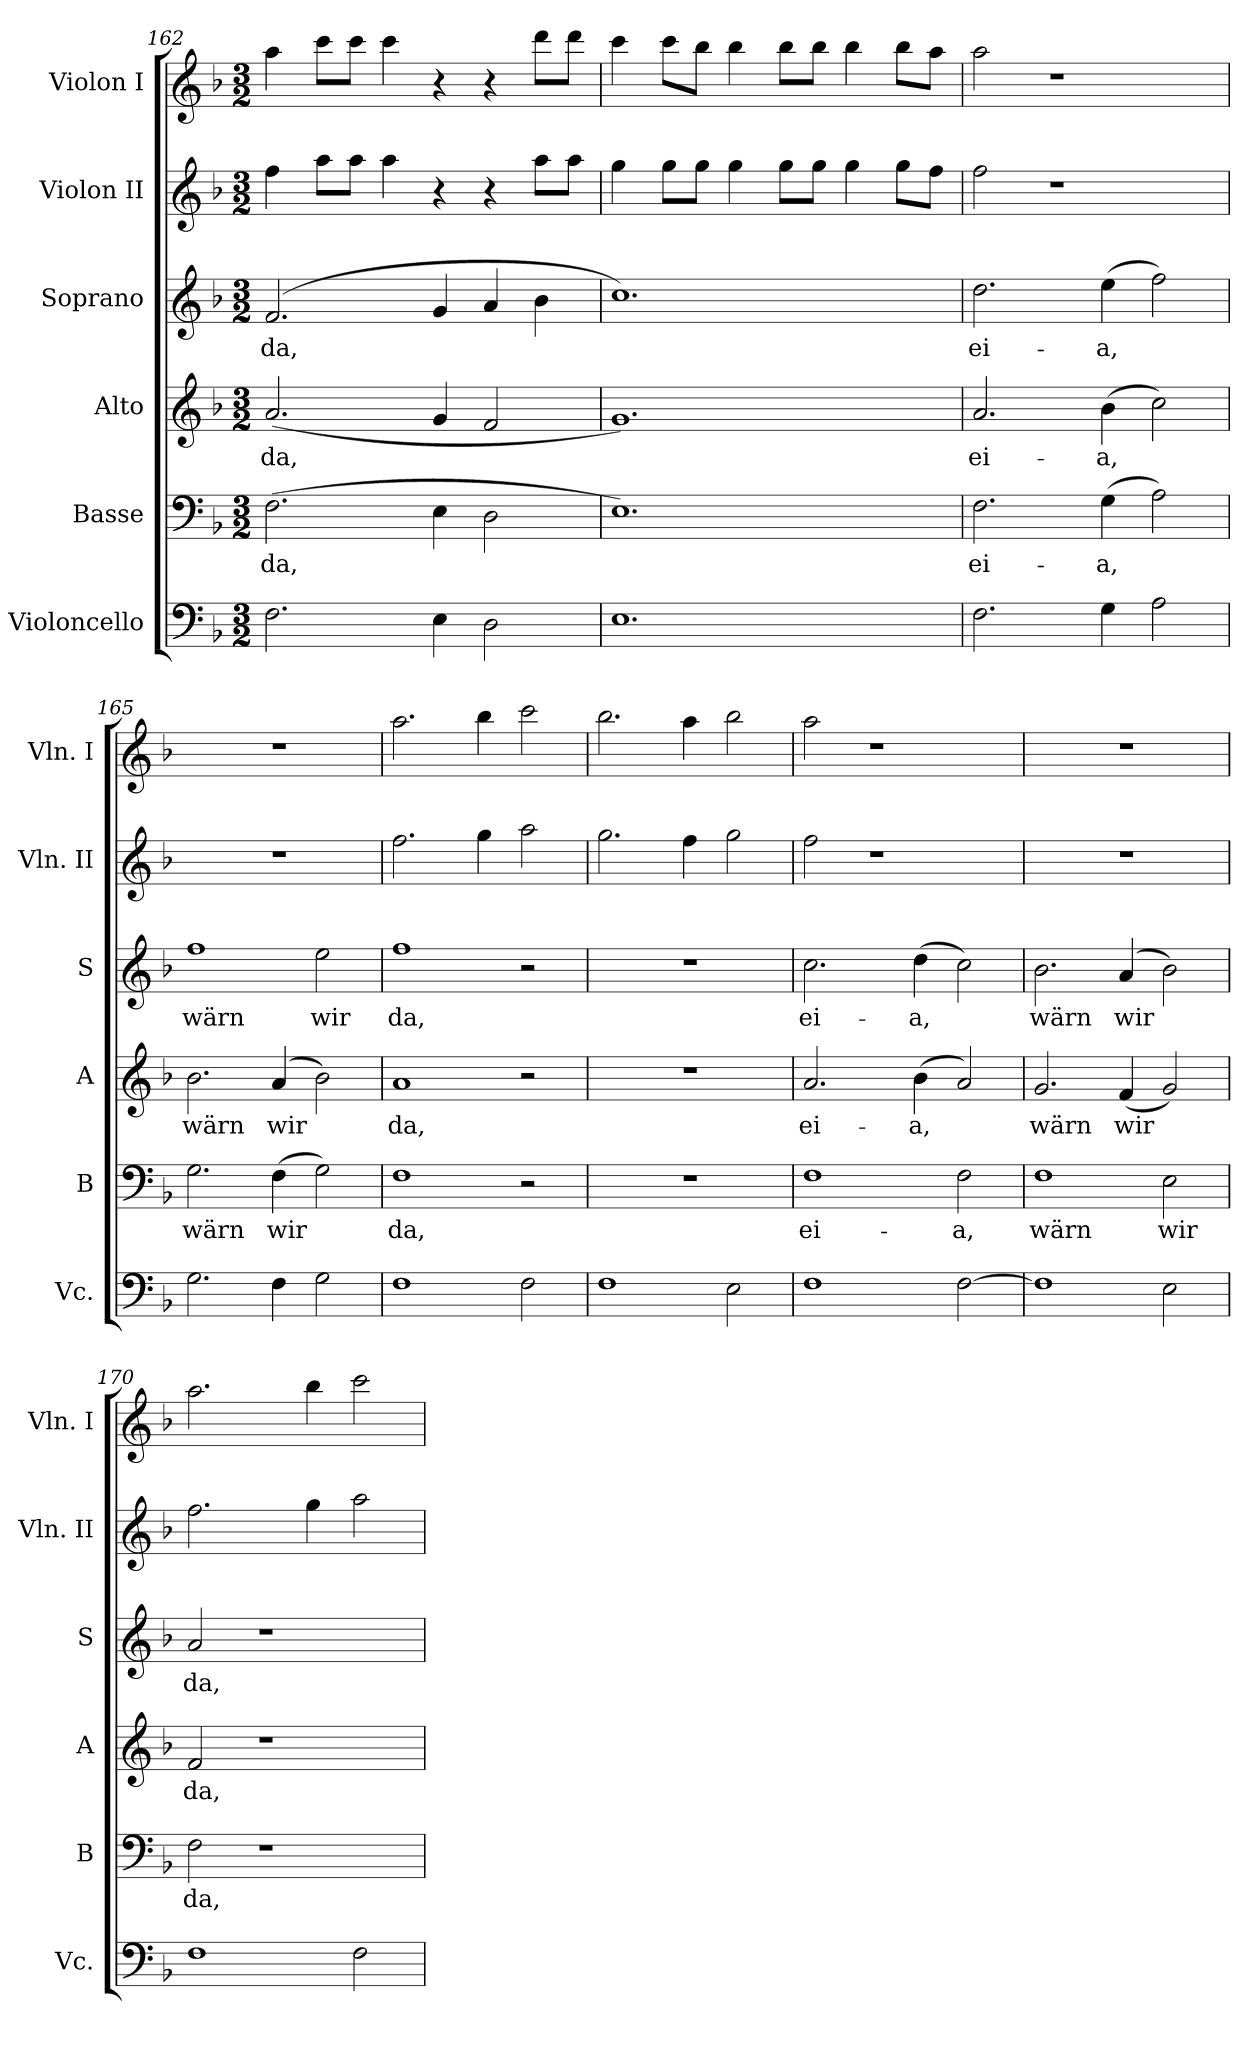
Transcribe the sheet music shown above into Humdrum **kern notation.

**kern	**kern	**text	**kern	**text	**kern	**text	**kern	**kern
*part6	*part5	*part5	*part4	*part4	*part3	*part3	*part2	*part1
*staff6	*staff5	*staff5	*staff4	*staff4	*staff3	*staff3	*staff2	*staff1
*I"Violoncello	*I"Basse	*	*I"Alto	*	*I"Soprano	*	*I"Violon II	*I"Violon I
*I'Vc.	*I'B	*	*I'A	*	*I'S	*	*I'Vln. II	*I'Vln. I
*clefF4	*clefF4	*	*clefG2	*	*clefG2	*	*clefG2	*clefG2
*k[b-]	*k[b-]	*	*k[b-]	*	*k[b-]	*	*k[b-]	*k[b-]
*F:	*F:	*	*F:	*	*F:	*	*F:	*F:
*M3/2	*M3/2	*	*M3/2	*	*M3/2	*	*M3/2	*M3/2
=162	=162	=162	=162	=162	=162	=162	=162	=162
2.F\	(2.F\	da,	(2.a/	da,	(2.f/	da,	4ff\	4aa\
.	.	.	.	.	.	.	8aa\L	8ccc\L
.	.	.	.	.	.	.	8aa\J	8ccc\J
.	.	.	.	.	.	.	4aa\	4ccc\
4E\	4E\	.	4g/	.	4g/	.	4r	4r
2D\	2D\	.	2f/	.	4a/	.	4r	4r
.	.	.	.	.	4b-\	.	8aa\L	8ddd\L
.	.	.	.	.	.	.	8aa\J	8ddd\J
=163	=163	=163	=163	=163	=163	=163	=163	=163
1.E	1.E)	.	1.g)	.	1.cc)	.	4gg\	4ccc\
.	.	.	.	.	.	.	8gg\L	8ccc\L
.	.	.	.	.	.	.	8gg\J	8bb-\J
.	.	.	.	.	.	.	4gg\	4bb-\
.	.	.	.	.	.	.	8gg\L	8bb-\L
.	.	.	.	.	.	.	8gg\J	8bb-\J
.	.	.	.	.	.	.	4gg\	4bb-\
.	.	.	.	.	.	.	8gg\L	8bb-\L
.	.	.	.	.	.	.	8ff\J	8aa\J
=164	=164	=164	=164	=164	=164	=164	=164	=164
2.F\	2.F\	ei-	2.a/	ei-	2.dd\	ei-	2ff\	2aa\
.	.	.	.	.	.	.	1r	1r
4G\	(4G\	-a,	(4b-\	-a,	(4ee\	-a,	.	.
2A\	2A\)	.	2cc\)	.	2ff\)	.	.	.
=165	=165	=165	=165	=165	=165	=165	=165	=165
2.G\	2.G\	wärn	2.b-\	wärn	1ff	wärn	1.r	1.r
4F\	(4F\	wir	(4a/	wir	.	.	.	.
2G\	2G\)	.	2b-\)	.	2ee\	wir	.	.
=166	=166	=166	=166	=166	=166	=166	=166	=166
1F	1F	da,	1a	da,	1ff	da,	2.ff\	2.aa\
.	.	.	.	.	.	.	4gg\	4bb-\
2F\	2r	.	2r	.	2r	.	2aa\	2ccc\
!!LO:PB:g=z
=167	=167	=167	=167	=167	=167	=167	=167	=167
1F	1.r	.	1.r	.	1.r	.	2.gg\	2.bb-\
.	.	.	.	.	.	.	4ff\	4aa\
2E\	.	.	.	.	.	.	2gg\	2bb-\
=168	=168	=168	=168	=168	=168	=168	=168	=168
1F	1F	ei-	2.a/	ei-	2.cc\	ei-	2ff\	2aa\
.	.	.	.	.	.	.	1r	1r
.	.	.	(4b-\	-a,	(4dd\	-a,	.	.
[2F\	2F\	-a,	2a/)	.	2cc\)	.	.	.
=169	=169	=169	=169	=169	=169	=169	=169	=169
1F]	1F	wärn	2.g/	wärn	2.b-\	wärn	1.r	1.r
.	.	.	(4f/	wir	(4a/	wir	.	.
2E\	2E\	wir	2g/)	.	2b-\)	.	.	.
=170	=170	=170	=170	=170	=170	=170	=170	=170
1F	2F\	da,	2f/	da,	2a/	da,	2.ff\	2.aa\
.	1r	.	1r	.	1r	.	.	.
.	.	.	.	.	.	.	4gg\	4bb-\
2F\	.	.	.	.	.	.	2aa\	2ccc\
=	=	=	=	=	=	=	=	=
*-	*-	*-	*-	*-	*-	*-	*-	*-
